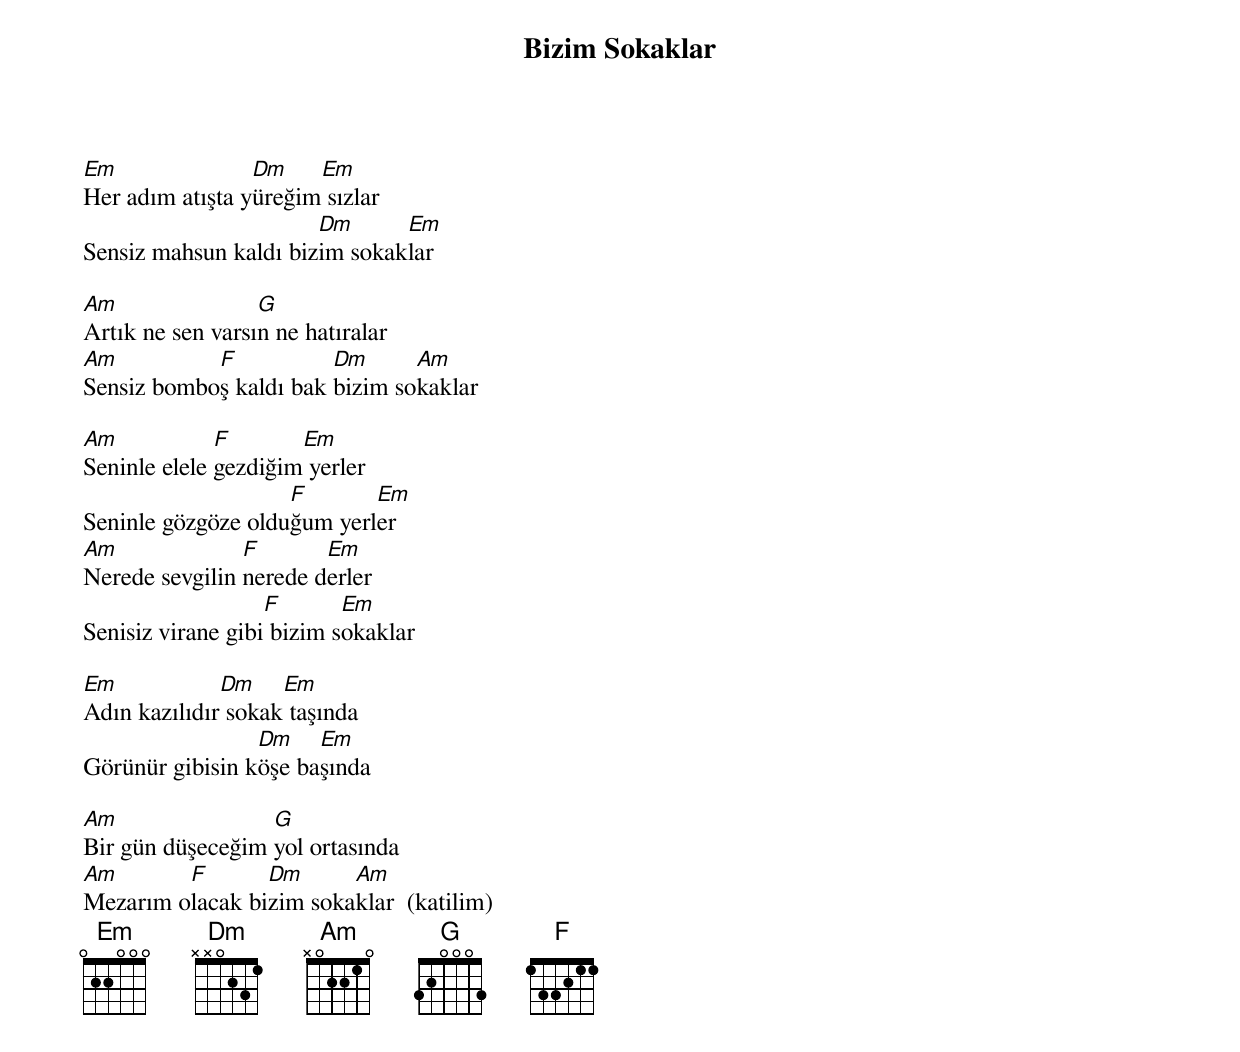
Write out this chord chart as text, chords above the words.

{title: Bizim Sokaklar}
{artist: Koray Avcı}

Em               Dm    Em
Her adım atışta yüreğim sızlar
                       Dm      Em
Sensiz mahsun kaldı bizim sokaklar

Am                G
Artık ne sen varsın ne hatıralar
Am          F           Dm      Am
Sensiz bomboş kaldı bak bizim sokaklar

Am            F       Em
Seninle elele gezdiğim yerler
                    F       Em
Seninle gözgöze olduğum yerler
Am              F       Em
Nerede sevgilin nerede derler
                   F       Em
Senisiz virane gibi bizim sokaklar

Em            Dm    Em
Adın kazılıdır sokak taşında
                 Dm    Em
Görünür gibisin köşe başında

Am                G
Bir gün düşeceğim yol ortasında
Am       F       Dm      Am
Mezarım olacak bizim sokaklar  (katilim)
